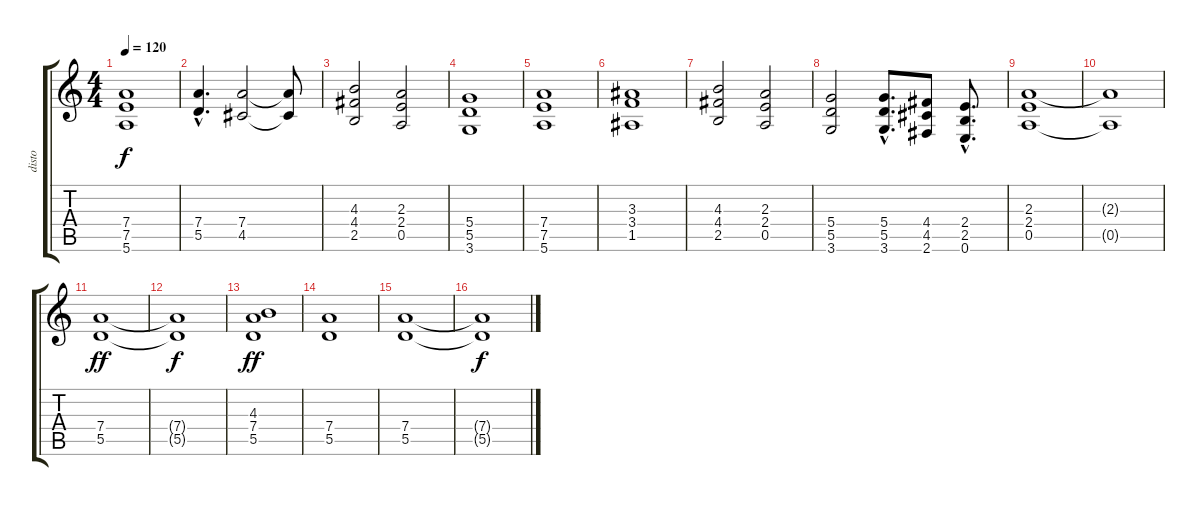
\track ("disto" "disto") {instrument distortionguitar}
\staff {score tabs}
\tuning (E4 B3 G3 D3 A2 E2) {hide}
\ts (4 4)
\tempo 120
\clef g2
\ks c
(7.4 7.5 5.6).1{dy f} |
(7.4{hac} 5.5{hac}).4{d} (7.4 4.5).2 (7.4{t} 4.5{t}).8 |
(4.3 4.4 2.5).2 (2.3 2.4 0.5).2 |
(5.4 5.5 3.6).1 |
(7.4 7.5 5.6).1 |
(3.3 3.4 1.5).1 |
(4.3 4.4 2.5).2 (2.3 2.4 0.5).2 |
(5.4 5.5 3.6).2 (5.4{hac} 5.5{hac} 3.6{hac}).8{d} (4.4 4.5 2.6).8 (2.4{hac} 2.5{hac} 0.6{hac}).8{d} |
(2.3 2.4 0.5).1 |
(2.3{t} 0.5{t}).1 |
(7.4 5.5).1{dy ff} |
(7.4{t} 5.5{t}).1{dy f} |
(4.3 7.4 5.5).1{dy ff} |
(7.4 5.5).1 |
(7.4 5.5).1 |
(7.4{t} 5.5{t}).1{dy f}
